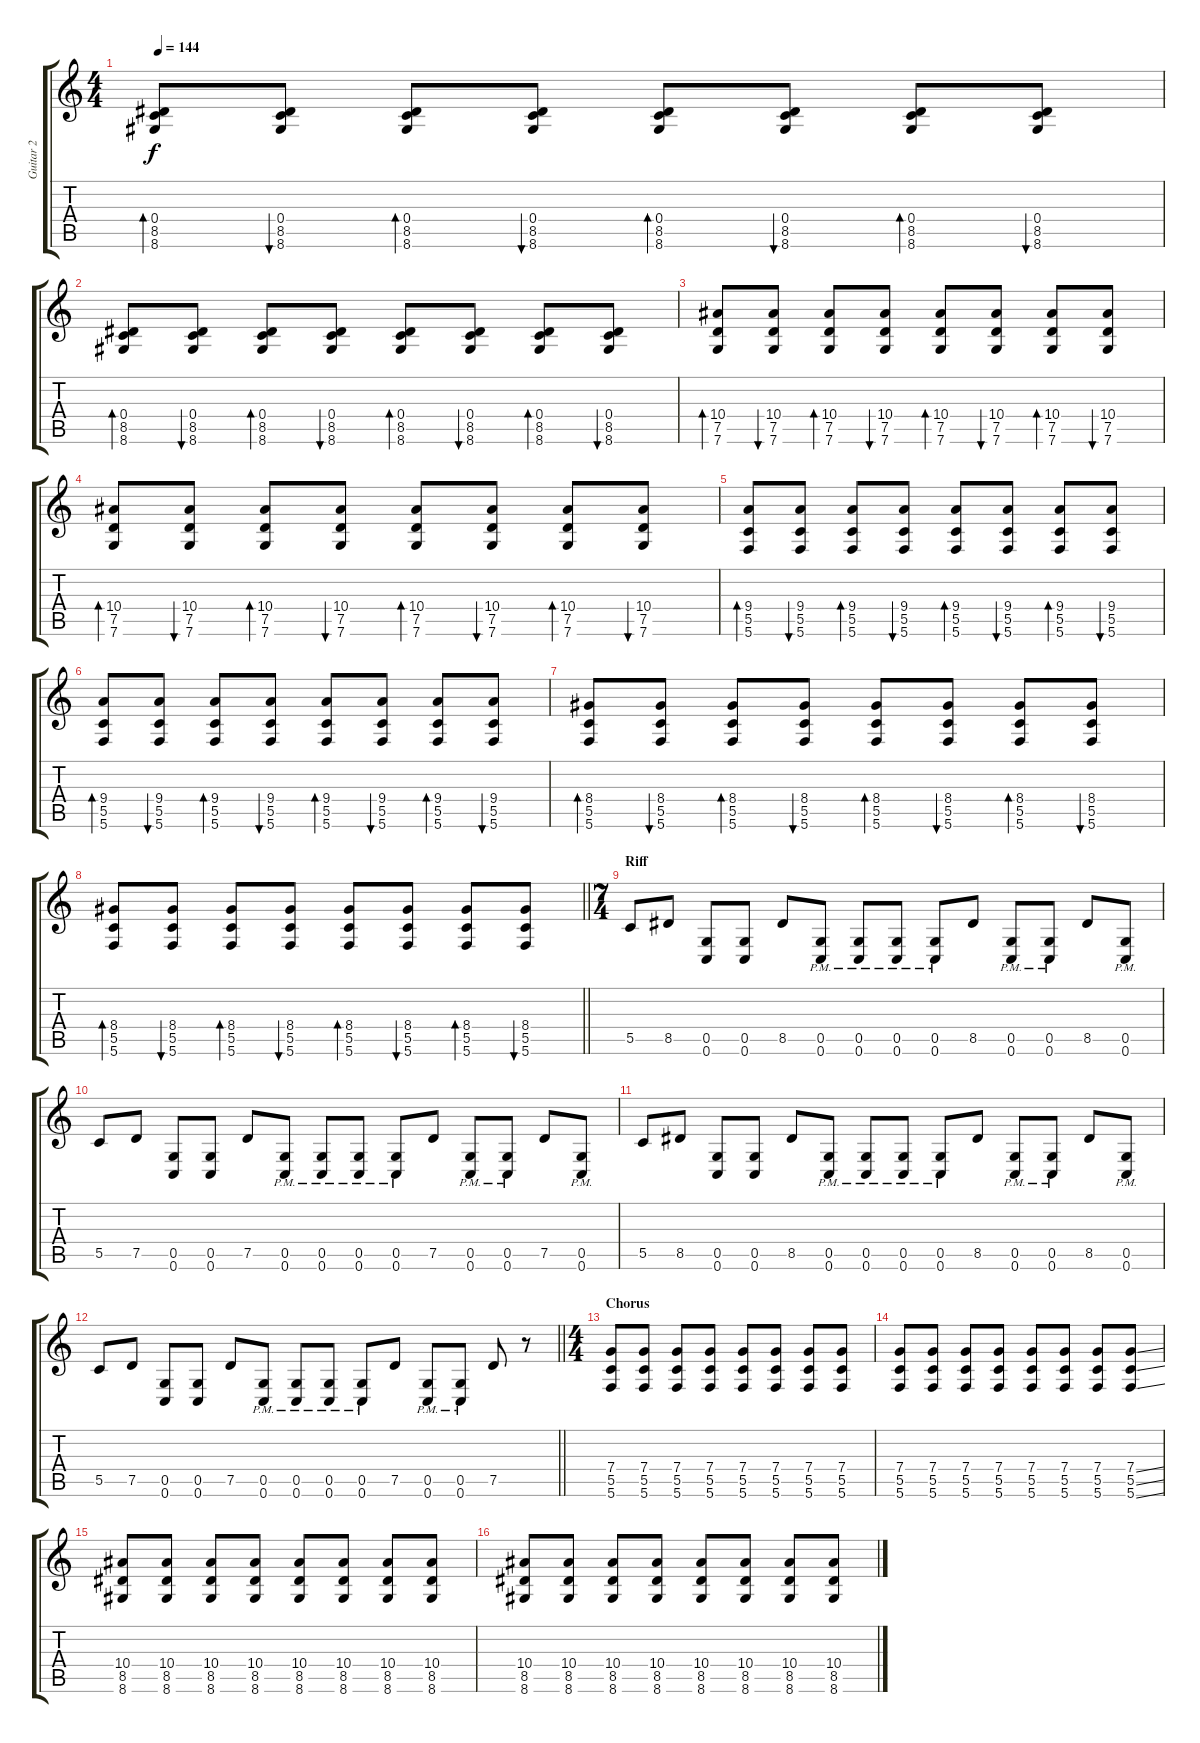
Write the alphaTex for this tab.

\track ("Guitar 2" "Guitar 2") {instrument electricguitarjazz}
\staff {score tabs}
\tuning (D4 A3 F3 C3 G2 C2) {hide}
\ts (4 4)
\tempo 144
\clef g2
\ks c
(0.4 8.5 8.6).8{bd 30 dy f} (0.4 8.5 8.6).8{bu 30} (0.4 8.5 8.6).8{bd 30} (0.4 8.5 8.6).8{bu 30} (0.4 8.5 8.6).8{bd 30} (0.4 8.5 8.6).8{bu 30} (0.4 8.5 8.6).8{bd 30} (0.4 8.5 8.6).8{bu 30} |
(0.4 8.5 8.6).8{bd 30} (0.4 8.5 8.6).8{bu 30} (0.4 8.5 8.6).8{bd 30} (0.4 8.5 8.6).8{bu 30} (0.4 8.5 8.6).8{bd 30} (0.4 8.5 8.6).8{bu 30} (0.4 8.5 8.6).8{bd 30} (0.4 8.5 8.6).8{bu 30} |
(10.4 7.5 7.6).8{bd 30} (10.4 7.5 7.6).8{bu 30} (10.4 7.5 7.6).8{bd 30} (10.4 7.5 7.6).8{bu 30} (10.4 7.5 7.6).8{bd 30} (10.4 7.5 7.6).8{bu 30} (10.4 7.5 7.6).8{bd 30} (10.4 7.5 7.6).8{bu 30} |
(10.4 7.5 7.6).8{bd 30} (10.4 7.5 7.6).8{bu 30} (10.4 7.5 7.6).8{bd 30} (10.4 7.5 7.6).8{bu 30} (10.4 7.5 7.6).8{bd 30} (10.4 7.5 7.6).8{bu 30} (10.4 7.5 7.6).8{bd 30} (10.4 7.5 7.6).8{bu 30} |
(9.4 5.5 5.6).8{bd 30} (9.4 5.5 5.6).8{bu 30} (9.4 5.5 5.6).8{bd 30} (9.4 5.5 5.6).8{bu 30} (9.4 5.5 5.6).8{bd 30} (9.4 5.5 5.6).8{bu 30} (9.4 5.5 5.6).8{bd 30} (9.4 5.5 5.6).8{bu 30} |
(9.4 5.5 5.6).8{bd 30} (9.4 5.5 5.6).8{bu 30} (9.4 5.5 5.6).8{bd 30} (9.4 5.5 5.6).8{bu 30} (9.4 5.5 5.6).8{bd 30} (9.4 5.5 5.6).8{bu 30} (9.4 5.5 5.6).8{bd 30} (9.4 5.5 5.6).8{bu 30} |
(8.4 5.5 5.6).8{bd 30} (8.4 5.5 5.6).8{bu 30} (8.4 5.5 5.6).8{bd 30} (8.4 5.5 5.6).8{bu 30} (8.4 5.5 5.6).8{bd 30} (8.4 5.5 5.6).8{bu 30} (8.4 5.5 5.6).8{bd 30} (8.4 5.5 5.6).8{bu 30} |
\barLineRight lightlight
(8.4 5.5 5.6).8{bd 30} (8.4 5.5 5.6).8{bu 30} (8.4 5.5 5.6).8{bd 30} (8.4 5.5 5.6).8{bu 30} (8.4 5.5 5.6).8{bd 30} (8.4 5.5 5.6).8{bu 30} (8.4 5.5 5.6).8{bd 30} (8.4 5.5 5.6).8{bu 30} |
\ts (7 4)
\section ("" "Riff")
5.5.8{volume 13 instrument distortionguitar} 8.5.8 (0.5 0.6).8 (0.5 0.6).8 8.5.8 (0.5{pm} 0.6{pm}).8 (0.5{pm} 0.6{pm}).8 (0.5{pm} 0.6{pm}).8 (0.5{pm} 0.6{pm}).8 8.5.8 (0.5{pm} 0.6{pm}).8 (0.5{pm} 0.6{pm}).8 8.5.8 (0.5{pm} 0.6{pm}).8 |
5.5.8 7.5.8 (0.5 0.6).8 (0.5 0.6).8 7.5.8 (0.5{pm} 0.6{pm}).8 (0.5{pm} 0.6{pm}).8 (0.5{pm} 0.6{pm}).8 (0.5{pm} 0.6{pm}).8 7.5.8 (0.5{pm} 0.6{pm}).8 (0.5{pm} 0.6{pm}).8 7.5.8 (0.5{pm} 0.6{pm}).8 |
5.5.8 8.5.8 (0.5 0.6).8 (0.5 0.6).8 8.5.8 (0.5{pm} 0.6{pm}).8 (0.5{pm} 0.6{pm}).8 (0.5{pm} 0.6{pm}).8 (0.5{pm} 0.6{pm}).8 8.5.8 (0.5{pm} 0.6{pm}).8 (0.5{pm} 0.6{pm}).8 8.5.8 (0.5{pm} 0.6{pm}).8 |
\barLineRight lightlight
5.5.8 7.5.8 (0.5 0.6).8 (0.5 0.6).8 7.5.8 (0.5{pm} 0.6{pm}).8 (0.5{pm} 0.6{pm}).8 (0.5{pm} 0.6{pm}).8 (0.5{pm} 0.6{pm}).8 7.5.8 (0.5{pm} 0.6{pm}).8 (0.5{pm} 0.6{pm}).8 7.5.8 r.8 |
\ts (4 4)
\section ("" "Chorus")
(7.4 5.5 5.6).8 (7.4 5.5 5.6).8 (7.4 5.5 5.6).8 (7.4 5.5 5.6).8 (7.4 5.5 5.6).8 (7.4 5.5 5.6).8 (7.4 5.5 5.6).8 (7.4 5.5 5.6).8 |
(7.4 5.5 5.6).8 (7.4 5.5 5.6).8 (7.4 5.5 5.6).8 (7.4 5.5 5.6).8 (7.4 5.5 5.6).8 (7.4 5.5 5.6).8 (7.4 5.5 5.6).8 (7.4{ss} 5.5{ss} 5.6{ss}).8 |
(10.4 8.5 8.6).8 (10.4 8.5 8.6).8 (10.4 8.5 8.6).8 (10.4 8.5 8.6).8 (10.4 8.5 8.6).8 (10.4 8.5 8.6).8 (10.4 8.5 8.6).8 (10.4 8.5 8.6).8 |
(10.4 8.5 8.6).8 (10.4 8.5 8.6).8 (10.4 8.5 8.6).8 (10.4 8.5 8.6).8 (10.4 8.5 8.6).8 (10.4 8.5 8.6).8 (10.4 8.5 8.6).8 (10.4 8.5 8.6).8
